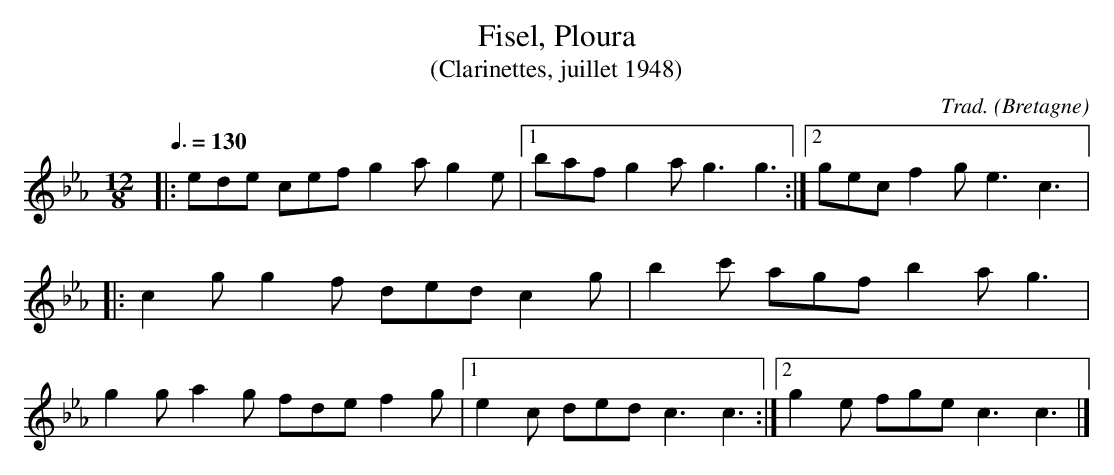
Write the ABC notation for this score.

X:1
T:Fisel, Ploura
T:(Clarinettes, juillet 1948)
C:Trad.
O:Bretagne
M:12/8
L:1/8
Q:3/8=130
K:Eb
|: ede cef g2a g2e |1 baf g2a g3 g3 :|2 gec f2g e3 c3 |:
c2g g2f ded c2g | b2c' agf b2a g3 |
g2g a2g fde f2g |1 e2c ded c3 c3 :|2 g2e fge c3 c3 |]
